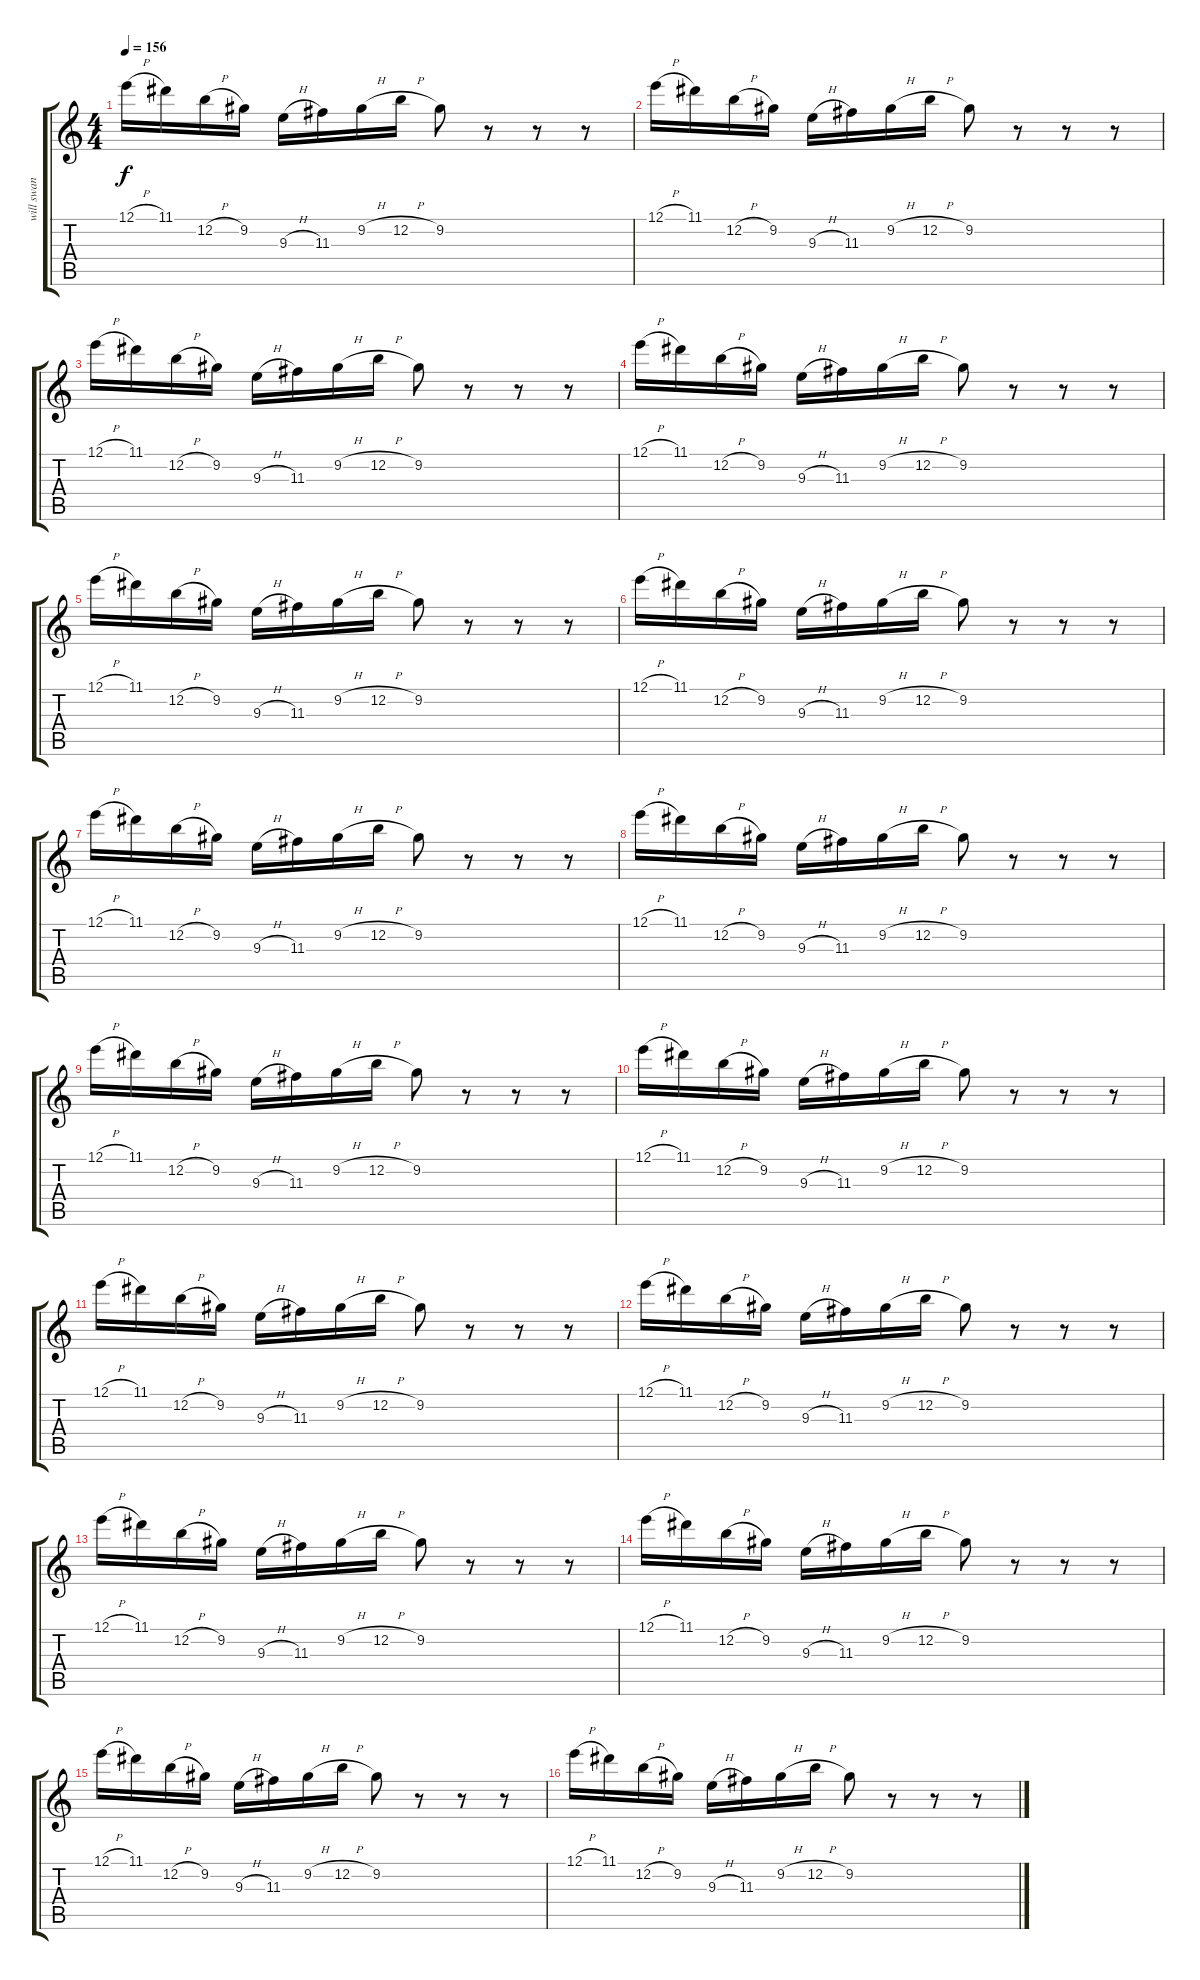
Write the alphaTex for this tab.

\track ("will swan" "will swan") {instrument distortionguitar}
\staff {score tabs}
\tuning (E4 B3 G3 D3 A2 D2) {hide}
\ts (4 4)
\tempo 156
\clef g2
\ks c
12.1{h}.16{dy f} 11.1.16 12.2{h}.16 9.2.16 9.3{h}.16 11.3.16 9.2{h}.16 12.2{h}.16 9.2.8 r.8 r.8 r.8 |
12.1{h}.16 11.1.16 12.2{h}.16 9.2.16 9.3{h}.16 11.3.16 9.2{h}.16 12.2{h}.16 9.2.8 r.8 r.8 r.8 |
12.1{h}.16 11.1.16 12.2{h}.16 9.2.16 9.3{h}.16 11.3.16 9.2{h}.16 12.2{h}.16 9.2.8 r.8 r.8 r.8 |
12.1{h}.16 11.1.16 12.2{h}.16 9.2.16 9.3{h}.16 11.3.16 9.2{h}.16 12.2{h}.16 9.2.8 r.8 r.8 r.8 |
12.1{h}.16 11.1.16 12.2{h}.16 9.2.16 9.3{h}.16 11.3.16 9.2{h}.16 12.2{h}.16 9.2.8 r.8 r.8 r.8 |
12.1{h}.16 11.1.16 12.2{h}.16 9.2.16 9.3{h}.16 11.3.16 9.2{h}.16 12.2{h}.16 9.2.8 r.8 r.8 r.8 |
12.1{h}.16 11.1.16 12.2{h}.16 9.2.16 9.3{h}.16 11.3.16 9.2{h}.16 12.2{h}.16 9.2.8 r.8 r.8 r.8 |
12.1{h}.16 11.1.16 12.2{h}.16 9.2.16 9.3{h}.16 11.3.16 9.2{h}.16 12.2{h}.16 9.2.8 r.8 r.8 r.8 |
12.1{h}.16 11.1.16 12.2{h}.16 9.2.16 9.3{h}.16 11.3.16 9.2{h}.16 12.2{h}.16 9.2.8 r.8 r.8 r.8 |
12.1{h}.16 11.1.16 12.2{h}.16 9.2.16 9.3{h}.16 11.3.16 9.2{h}.16 12.2{h}.16 9.2.8 r.8 r.8 r.8 |
12.1{h}.16 11.1.16 12.2{h}.16 9.2.16 9.3{h}.16 11.3.16 9.2{h}.16 12.2{h}.16 9.2.8 r.8 r.8 r.8 |
12.1{h}.16 11.1.16 12.2{h}.16 9.2.16 9.3{h}.16 11.3.16 9.2{h}.16 12.2{h}.16 9.2.8 r.8 r.8 r.8 |
12.1{h}.16 11.1.16 12.2{h}.16 9.2.16 9.3{h}.16 11.3.16 9.2{h}.16 12.2{h}.16 9.2.8 r.8 r.8 r.8 |
12.1{h}.16 11.1.16 12.2{h}.16 9.2.16 9.3{h}.16 11.3.16 9.2{h}.16 12.2{h}.16 9.2.8 r.8 r.8 r.8 |
12.1{h}.16 11.1.16 12.2{h}.16 9.2.16 9.3{h}.16 11.3.16 9.2{h}.16 12.2{h}.16 9.2.8 r.8 r.8 r.8 |
12.1{h}.16 11.1.16 12.2{h}.16 9.2.16 9.3{h}.16 11.3.16 9.2{h}.16 12.2{h}.16 9.2.8 r.8 r.8 r.8
